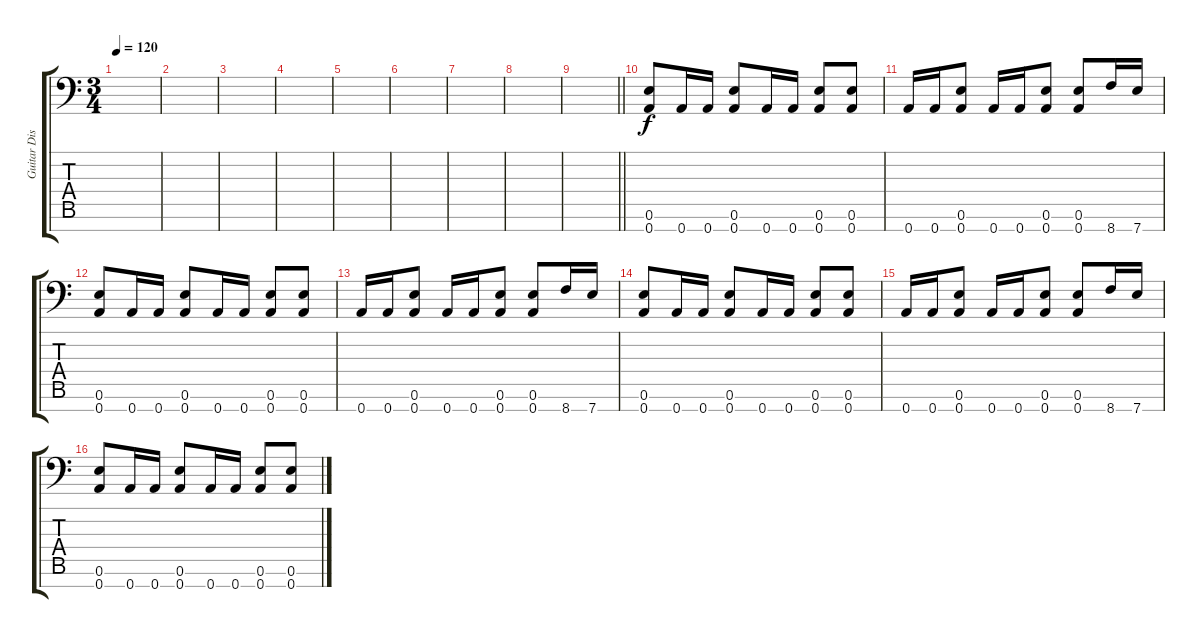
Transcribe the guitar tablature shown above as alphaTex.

\track ("Guitar Dist Rhythm" "Guitar Dis") {instrument overdrivenguitar}
\staff {score tabs}
\tuning (E4 B3 G3 D3 A2 E2 A1) {hide}
\ts (3 4)
\tempo 120
\clef f4
\ks c
|
|
|
|
|
|
|
|
\barLineRight lightlight
|
(0.6 0.7).8 0.7.16 0.7.16 (0.6 0.7).8 0.7.16 0.7.16 (0.6 0.7).8 (0.6 0.7).8 |
0.7.16 0.7.16 (0.6 0.7).8 0.7.16 0.7.16 (0.6 0.7).8 (0.6 0.7).8 8.7.16 7.7.16 |
(0.6 0.7).8 0.7.16 0.7.16 (0.6 0.7).8 0.7.16 0.7.16 (0.6 0.7).8 (0.6 0.7).8 |
0.7.16 0.7.16 (0.6 0.7).8 0.7.16 0.7.16 (0.6 0.7).8 (0.6 0.7).8 8.7.16 7.7.16 |
(0.6 0.7).8 0.7.16 0.7.16 (0.6 0.7).8 0.7.16 0.7.16 (0.6 0.7).8 (0.6 0.7).8 |
0.7.16 0.7.16 (0.6 0.7).8 0.7.16 0.7.16 (0.6 0.7).8 (0.6 0.7).8 8.7.16 7.7.16 |
(0.6 0.7).8 0.7.16 0.7.16 (0.6 0.7).8 0.7.16 0.7.16 (0.6 0.7).8 (0.6 0.7).8
